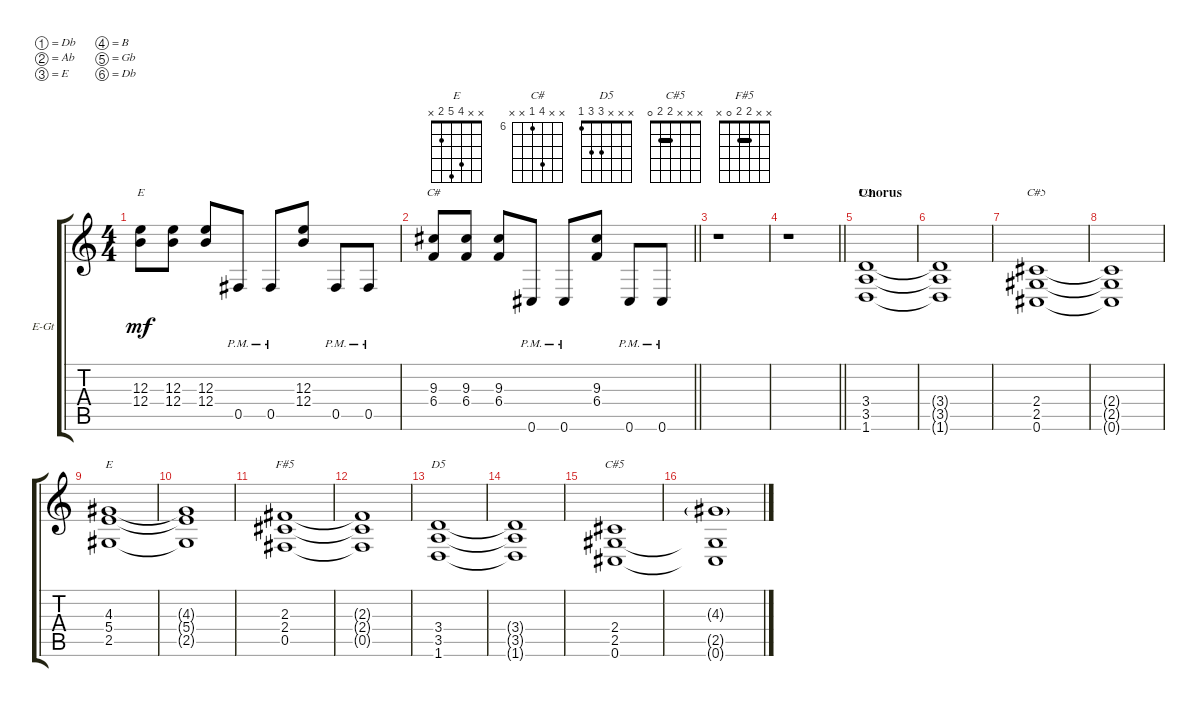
\bracketExtendMode groupsimilarinstruments
\firstSystemTrackNameOrientation horizontal
\otherSystemsTrackNameOrientation horizontal
\track ("Electric Guitar 2" "E-Gt") {instrument distortionguitar}
\staff {score tabs}
\tuning (Db4 Ab3 E3 B2 Gb2 Db2)
\chord ("E" x x 12 12 x x) {firstfret 12 barre 12}
\chord ("C#" x x 9 6 x x) {firstfret 6}
\chord ("D5" x x x 3 3 1)
\chord ("C#5" x x x 2 2 0) {barre 2}
\chord ("E" x x 4 5 2 x)
\chord ("F#5" x x 2 2 0 x) {barre 2}
\ts (4 4)
\tempo (184 hide)
\clef g2
\ks c
(12.3 12.4).8{ch "E" dy mf} (12.3 12.4).8 (12.3 12.4).8 0.5{pm}.8 0.5{pm}.8 (12.3 12.4).8 0.5{pm}.8 0.5{pm}.8 |
\barLineRight lightlight
(9.3 6.4).8{ch "C#"} (9.3 6.4).8 (9.3 6.4).8 0.6{pm}.8 0.6{pm}.8 (9.3 6.4).8 0.6{pm}.8 0.6{pm}.8 |
\section ("" "")
r.1 |
\tempo (184 "Moderately Slow Rock" 1 hide)
\barLineRight lightlight
r.1 |
\section ("" "Chorus")
\tempo (184 "Moderately Slow Rock" hide)
(3.4 3.5 1.6).1{ch "D5"} |
(3.4{t} 3.5{t} 1.6{t}).1 |
(2.4 2.5 0.6).1{ch "C#5"} |
(2.4{t} 2.5{t} 0.6{t}).1 |
(4.3 5.4 2.5).1{ch "E"} |
(4.3{t} 5.4{t} 2.5{t}).1 |
(2.3 2.4 0.5).1{ch "F#5"} |
(2.3{t} 2.4{t} 0.5{t}).1 |
(3.4 3.5 1.6).1{ch "D5"} |
(3.4{t} 3.5{t} 1.6{t}).1 |
(2.4 2.5 0.6).1{ch "C#5"} |
(4.3{g} 2.5{t} 0.6{t}).1
